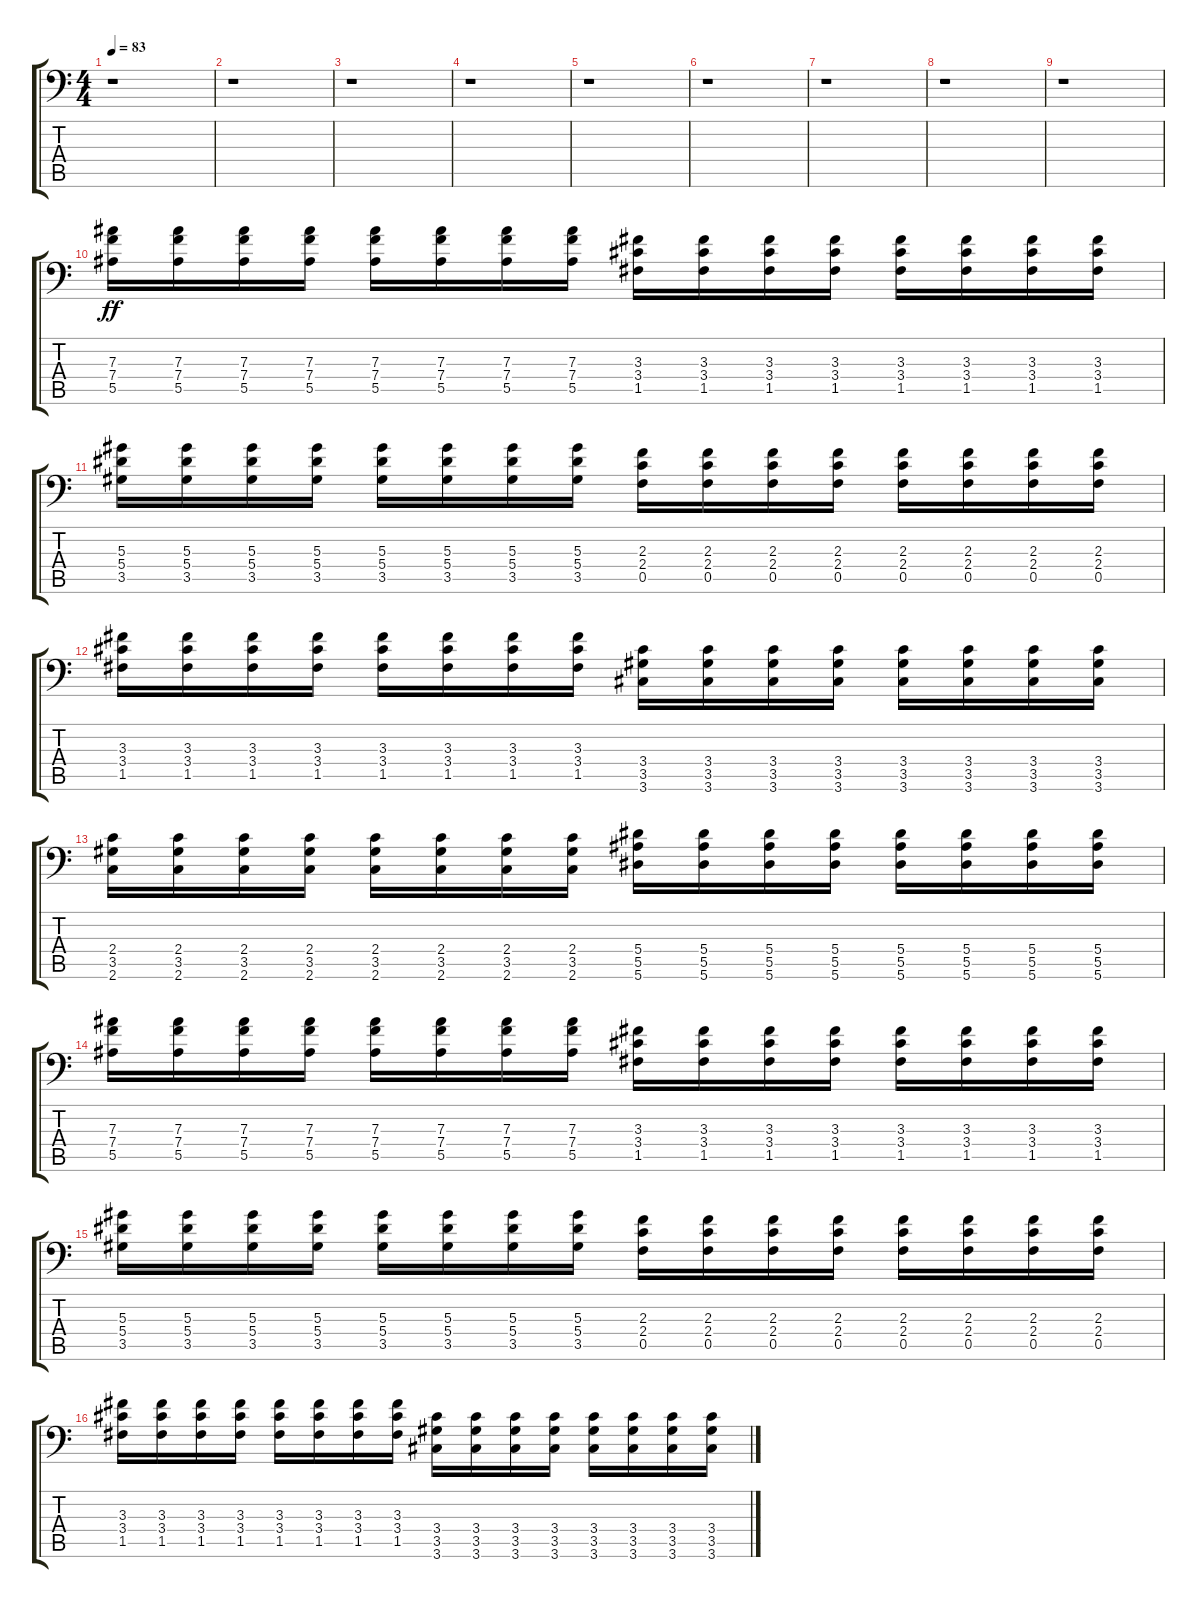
\track "" {instrument distortionguitar}
\staff {score tabs}
\tuning (C4 G3 Eb3 Bb2 F2 Bb1) {hide}
\ts (4 4)
\tempo 83
\clef f4
\ks c
r.1{dy ff} |
r.1 |
r.1 |
r.1 |
r.1 |
r.1 |
r.1 |
r.1 |
r.1 |
(7.3 7.4 5.5).16 (7.3 7.4 5.5).16 (7.3 7.4 5.5).16 (7.3 7.4 5.5).16 (7.3 7.4 5.5).16 (7.3 7.4 5.5).16 (7.3 7.4 5.5).16 (7.3 7.4 5.5).16 (3.3 3.4 1.5).16 (3.3 3.4 1.5).16 (3.3 3.4 1.5).16 (3.3 3.4 1.5).16 (3.3 3.4 1.5).16 (3.3 3.4 1.5).16 (3.3 3.4 1.5).16 (3.3 3.4 1.5).16 |
(5.3 5.4 3.5).16 (5.3 5.4 3.5).16 (5.3 5.4 3.5).16 (5.3 5.4 3.5).16 (5.3 5.4 3.5).16 (5.3 5.4 3.5).16 (5.3 5.4 3.5).16 (5.3 5.4 3.5).16 (2.3 2.4 0.5).16 (2.3 2.4 0.5).16 (2.3 2.4 0.5).16 (2.3 2.4 0.5).16 (2.3 2.4 0.5).16 (2.3 2.4 0.5).16 (2.3 2.4 0.5).16 (2.3 2.4 0.5).16 |
(3.3 3.4 1.5).16 (3.3 3.4 1.5).16 (3.3 3.4 1.5).16 (3.3 3.4 1.5).16 (3.3 3.4 1.5).16 (3.3 3.4 1.5).16 (3.3 3.4 1.5).16 (3.3 3.4 1.5).16 (3.4 3.5 3.6).16 (3.4 3.5 3.6).16 (3.4 3.5 3.6).16 (3.4 3.5 3.6).16 (3.4 3.5 3.6).16 (3.4 3.5 3.6).16 (3.4 3.5 3.6).16 (3.4 3.5 3.6).16 |
(2.4 3.5 2.6).16 (2.4 3.5 2.6).16 (2.4 3.5 2.6).16 (2.4 3.5 2.6).16 (2.4 3.5 2.6).16 (2.4 3.5 2.6).16 (2.4 3.5 2.6).16 (2.4 3.5 2.6).16 (5.4 5.5 5.6).16 (5.4 5.5 5.6).16 (5.4 5.5 5.6).16 (5.4 5.5 5.6).16 (5.4 5.5 5.6).16 (5.4 5.5 5.6).16 (5.4 5.5 5.6).16 (5.4 5.5 5.6).16 |
(7.3 7.4 5.5).16 (7.3 7.4 5.5).16 (7.3 7.4 5.5).16 (7.3 7.4 5.5).16 (7.3 7.4 5.5).16 (7.3 7.4 5.5).16 (7.3 7.4 5.5).16 (7.3 7.4 5.5).16 (3.3 3.4 1.5).16 (3.3 3.4 1.5).16 (3.3 3.4 1.5).16 (3.3 3.4 1.5).16 (3.3 3.4 1.5).16 (3.3 3.4 1.5).16 (3.3 3.4 1.5).16 (3.3 3.4 1.5).16 |
(5.3 5.4 3.5).16 (5.3 5.4 3.5).16 (5.3 5.4 3.5).16 (5.3 5.4 3.5).16 (5.3 5.4 3.5).16 (5.3 5.4 3.5).16 (5.3 5.4 3.5).16 (5.3 5.4 3.5).16 (2.3 2.4 0.5).16 (2.3 2.4 0.5).16 (2.3 2.4 0.5).16 (2.3 2.4 0.5).16 (2.3 2.4 0.5).16 (2.3 2.4 0.5).16 (2.3 2.4 0.5).16 (2.3 2.4 0.5).16 |
(3.3 3.4 1.5).16 (3.3 3.4 1.5).16 (3.3 3.4 1.5).16 (3.3 3.4 1.5).16 (3.3 3.4 1.5).16 (3.3 3.4 1.5).16 (3.3 3.4 1.5).16 (3.3 3.4 1.5).16 (3.4 3.5 3.6).16 (3.4 3.5 3.6).16 (3.4 3.5 3.6).16 (3.4 3.5 3.6).16 (3.4 3.5 3.6).16 (3.4 3.5 3.6).16 (3.4 3.5 3.6).16 (3.4 3.5 3.6).16
